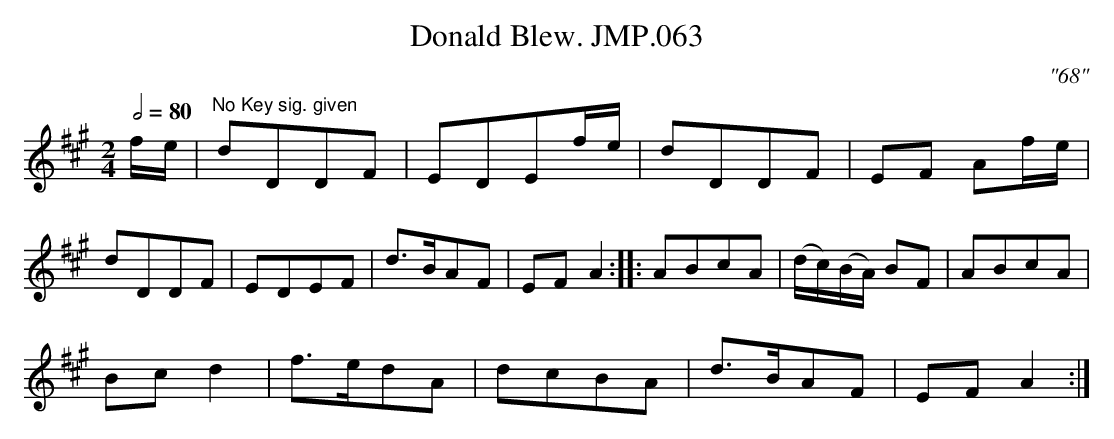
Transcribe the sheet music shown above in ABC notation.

X:1
T:Donald Blew. JMP.063
M:2/4
L:1/8
Q:1/2=80
C:"68"
K:A major
f/e/ |"No Key sig. given" dDDF | EDEf/e/ | dDDF | EF Af/e/ |
dDDF | EDEF | d>BAF | EFA2 ::\
ABcA | (d/c/)(B/A/) BF | ABcA |
Bcd2 |f>edA | dcBA | d>BAF | EF A2 :|
